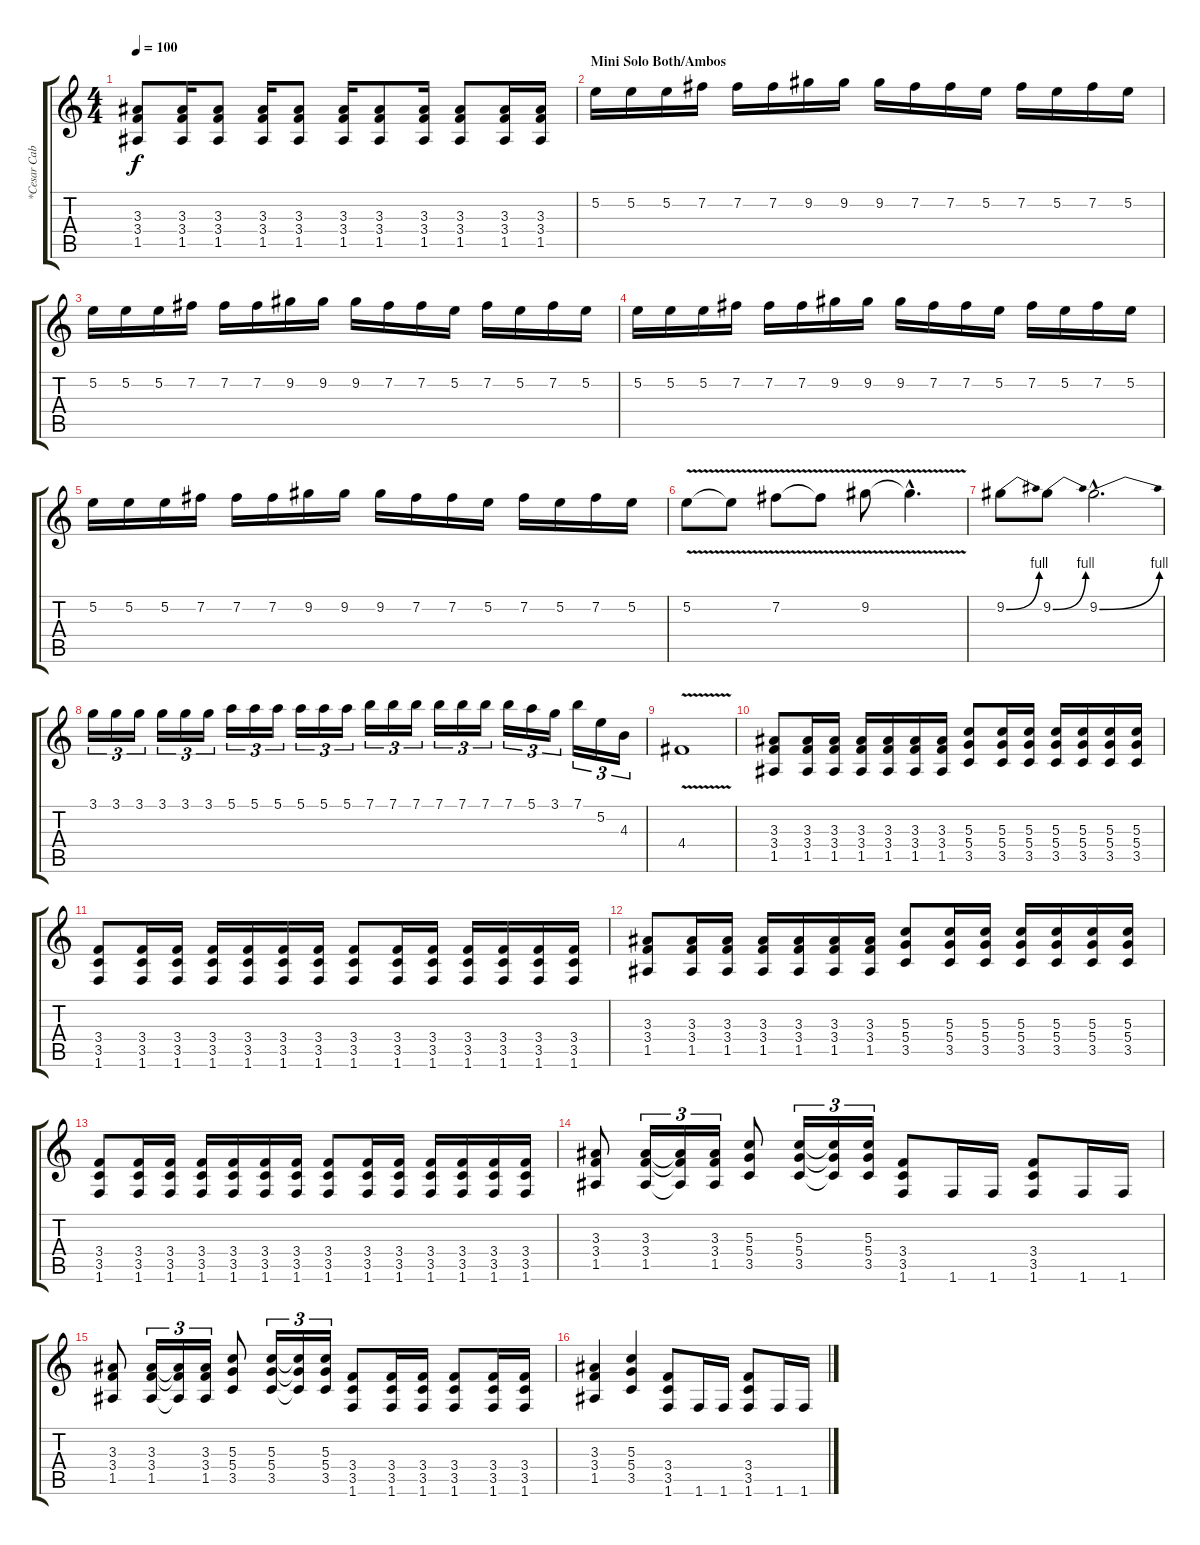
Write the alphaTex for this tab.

\track ("*Cesar Cabal" "*Cesar Cab") {instrument distortionguitar}
\staff {score tabs}
\tuning (E4 B3 G3 D3 A2 E2) {hide}
\ts (4 4)
\tempo 100
\clef g2
\ks c
(3.3 3.4 1.5).8{dy f} (3.3 3.4 1.5).16 (3.3 3.4 1.5).8 (3.3 3.4 1.5).16 (3.3 3.4 1.5).8 (3.3 3.4 1.5).16 (3.3 3.4 1.5).8 (3.3 3.4 1.5).16 (3.3 3.4 1.5).8 (3.3 3.4 1.5).16 (3.3 3.4 1.5).16 |
\section ("" "Mini Solo Both/Ambos")
5.2.16 5.2.16 5.2.16 7.2.16 7.2.16 7.2.16 9.2.16 9.2.16 9.2.16 7.2.16 7.2.16 5.2.16 7.2.16 5.2.16 7.2.16 5.2.16 |
5.2.16 5.2.16 5.2.16 7.2.16 7.2.16 7.2.16 9.2.16 9.2.16 9.2.16 7.2.16 7.2.16 5.2.16 7.2.16 5.2.16 7.2.16 5.2.16 |
5.2.16 5.2.16 5.2.16 7.2.16 7.2.16 7.2.16 9.2.16 9.2.16 9.2.16 7.2.16 7.2.16 5.2.16 7.2.16 5.2.16 7.2.16 5.2.16 |
5.2.16 5.2.16 5.2.16 7.2.16 7.2.16 7.2.16 9.2.16 9.2.16 9.2.16 7.2.16 7.2.16 5.2.16 7.2.16 5.2.16 7.2.16 5.2.16 |
5.2{v}.8 5.2{t}.8 7.2{v}.8 7.2{t}.8 9.2{v}.8 9.2{hac t}.4{d} |
9.2{be (bend 0 0 60 4)}.8 9.2{be (bend 0 0 60 4)}.8 9.2{be (bend 0 0 60 4) hac}.2{d} |
3.1.16{tu (3 2)} 3.1.16{tu (3 2)} 3.1.16{tu (3 2)} 3.1.16{tu (3 2)} 3.1.16{tu (3 2)} 3.1.16{tu (3 2)} 5.1.16{tu (3 2)} 5.1.16{tu (3 2)} 5.1.16{tu (3 2)} 5.1.16{tu (3 2)} 5.1.16{tu (3 2)} 5.1.16{tu (3 2)} 7.1.16{tu (3 2)} 7.1.16{tu (3 2)} 7.1.16{tu (3 2)} 7.1.16{tu (3 2)} 7.1.16{tu (3 2)} 7.1.16{tu (3 2)} 7.1.16{tu (3 2)} 5.1.16{tu (3 2)} 3.1.16{tu (3 2)} 7.1.16{tu (3 2)} 5.2.16{tu (3 2)} 4.3.16{tu (3 2)} |
4.4{v}.1 |
(3.3 3.4 1.5).8 (3.3 3.4 1.5).16 (3.3 3.4 1.5).16 (3.3 3.4 1.5).16 (3.3 3.4 1.5).16 (3.3 3.4 1.5).16 (3.3 3.4 1.5).16 (5.3 5.4 3.5).8 (5.3 5.4 3.5).16 (5.3 5.4 3.5).16 (5.3 5.4 3.5).16 (5.3 5.4 3.5).16 (5.3 5.4 3.5).16 (5.3 5.4 3.5).16 |
(3.4 3.5 1.6).8 (3.4 3.5 1.6).16 (3.4 3.5 1.6).16 (3.4 3.5 1.6).16 (3.4 3.5 1.6).16 (3.4 3.5 1.6).16 (3.4 3.5 1.6).16 (3.4 3.5 1.6).8 (3.4 3.5 1.6).16 (3.4 3.5 1.6).16 (3.4 3.5 1.6).16 (3.4 3.5 1.6).16 (3.4 3.5 1.6).16 (3.4 3.5 1.6).16 |
(3.3 3.4 1.5).8 (3.3 3.4 1.5).16 (3.3 3.4 1.5).16 (3.3 3.4 1.5).16 (3.3 3.4 1.5).16 (3.3 3.4 1.5).16 (3.3 3.4 1.5).16 (5.3 5.4 3.5).8 (5.3 5.4 3.5).16 (5.3 5.4 3.5).16 (5.3 5.4 3.5).16 (5.3 5.4 3.5).16 (5.3 5.4 3.5).16 (5.3 5.4 3.5).16 |
(3.4 3.5 1.6).8 (3.4 3.5 1.6).16 (3.4 3.5 1.6).16 (3.4 3.5 1.6).16 (3.4 3.5 1.6).16 (3.4 3.5 1.6).16 (3.4 3.5 1.6).16 (3.4 3.5 1.6).8 (3.4 3.5 1.6).16 (3.4 3.5 1.6).16 (3.4 3.5 1.6).16 (3.4 3.5 1.6).16 (3.4 3.5 1.6).16 (3.4 3.5 1.6).16 |
(3.3 3.4 1.5).8 (3.3 3.4 1.5).16{tu (3 2)} (3.3{t} 3.4{t} 1.5{t}).16{tu (3 2)} (3.3 3.4 1.5).16{tu (3 2)} (5.3 5.4 3.5).8 (5.3 5.4 3.5).16{tu (3 2)} (5.3{t} 5.4{t} 3.5{t}).16{tu (3 2)} (5.3 5.4 3.5).16{tu (3 2)} (3.4 3.5 1.6).8 1.6.16 1.6.16 (3.4 3.5 1.6).8 1.6.16 1.6.16 |
(3.3 3.4 1.5).8 (3.3 3.4 1.5).16{tu (3 2)} (3.3{t} 3.4{t} 1.5{t}).16{tu (3 2)} (3.3 3.4 1.5).16{tu (3 2)} (5.3 5.4 3.5).8 (5.3 5.4 3.5).16{tu (3 2)} (5.3{t} 5.4{t} 3.5{t}).16{tu (3 2)} (5.3 5.4 3.5).16{tu (3 2)} (3.4 3.5 1.6).8 (3.4 3.5 1.6).16 (3.4 3.5 1.6).16 (3.4 3.5 1.6).8 (3.4 3.5 1.6).16 (3.4 3.5 1.6).16 |
(3.3 3.4 1.5).4 (5.3 5.4 3.5).4 (3.4 3.5 1.6).8 1.6.16 1.6.16 (3.4 3.5 1.6).8 1.6.16 1.6.16
